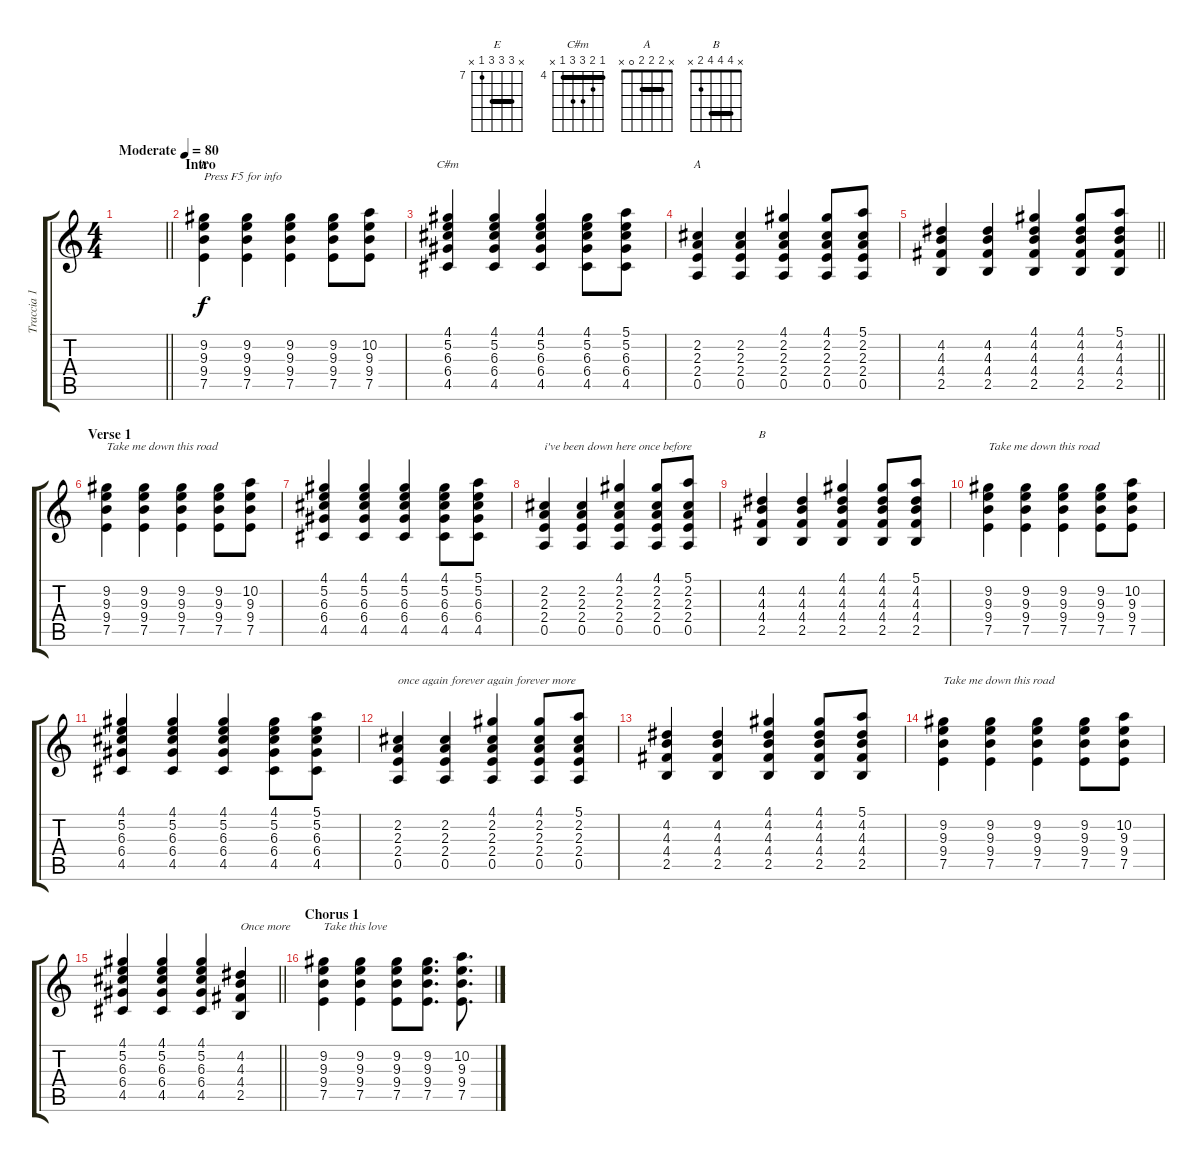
\track ("Traccia 1" "Traccia 1") {instrument electricguitarclean}
\staff {score tabs}
\tuning (E4 B3 G3 D3 A2 E2) {hide}
\chord ("E" x 9 9 9 7 x) {firstfret 7 barre 9}
\chord ("C#m" 4 5 6 6 4 x) {firstfret 4 barre 4}
\chord ("A" x 2 2 2 0 x) {barre 2}
\chord ("B" x 4 4 4 2 x) {barre 4}
\ts (4 4)
\tempo (80 "Moderate")
\clef g2
\barLineRight lightlight
\ks c
|
\section ("" "Intro")
(9.2 9.3 9.4 7.5).4{ch "E" txt "Press F5 for info"} (9.2 9.3 9.4 7.5).4 (9.2 9.3 9.4 7.5).4 (9.2 9.3 9.4 7.5).8 (10.2 9.3 9.4 7.5).8 |
(4.1 5.2 6.3 6.4 4.5).4{ch "C#m"} (4.1 5.2 6.3 6.4 4.5).4 (4.1 5.2 6.3 6.4 4.5).4 (4.1 5.2 6.3 6.4 4.5).8 (5.1 5.2 6.3 6.4 4.5).8 |
(2.2 2.3 2.4 0.5).4{ch "A"} (2.2 2.3 2.4 0.5).4 (4.1 2.2 2.3 2.4 0.5).4 (4.1 2.2 2.3 2.4 0.5).8 (5.1 2.2 2.3 2.4 0.5).8 |
\barLineRight lightlight
(4.2 4.3 4.4 2.5).4 (4.2 4.3 4.4 2.5).4 (4.1 4.2 4.3 4.4 2.5).4 (4.1 4.2 4.3 4.4 2.5).8 (5.1 4.2 4.3 4.4 2.5).8 |
\section ("" "Verse 1")
(9.2 9.3 9.4 7.5).4{txt "Take me down this road"} (9.2 9.3 9.4 7.5).4 (9.2 9.3 9.4 7.5).4 (9.2 9.3 9.4 7.5).8 (10.2 9.3 9.4 7.5).8 |
(4.1 5.2 6.3 6.4 4.5).4 (4.1 5.2 6.3 6.4 4.5).4 (4.1 5.2 6.3 6.4 4.5).4 (4.1 5.2 6.3 6.4 4.5).8 (5.1 5.2 6.3 6.4 4.5).8 |
(2.2 2.3 2.4 0.5).4{txt "i've been down here once before"} (2.2 2.3 2.4 0.5).4 (4.1 2.2 2.3 2.4 0.5).4 (4.1 2.2 2.3 2.4 0.5).8 (5.1 2.2 2.3 2.4 0.5).8 |
(4.2 4.3 4.4 2.5).4{ch "B"} (4.2 4.3 4.4 2.5).4 (4.1 4.2 4.3 4.4 2.5).4 (4.1 4.2 4.3 4.4 2.5).8 (5.1 4.2 4.3 4.4 2.5).8 |
(9.2 9.3 9.4 7.5).4{txt "Take me down this road"} (9.2 9.3 9.4 7.5).4 (9.2 9.3 9.4 7.5).4 (9.2 9.3 9.4 7.5).8 (10.2 9.3 9.4 7.5).8 |
(4.1 5.2 6.3 6.4 4.5).4 (4.1 5.2 6.3 6.4 4.5).4 (4.1 5.2 6.3 6.4 4.5).4 (4.1 5.2 6.3 6.4 4.5).8 (5.1 5.2 6.3 6.4 4.5).8 |
(2.2 2.3 2.4 0.5).4{txt "once again forever again forever more"} (2.2 2.3 2.4 0.5).4 (4.1 2.2 2.3 2.4 0.5).4 (4.1 2.2 2.3 2.4 0.5).8 (5.1 2.2 2.3 2.4 0.5).8 |
(4.2 4.3 4.4 2.5).4 (4.2 4.3 4.4 2.5).4 (4.1 4.2 4.3 4.4 2.5).4 (4.1 4.2 4.3 4.4 2.5).8 (5.1 4.2 4.3 4.4 2.5).8 |
(9.2 9.3 9.4 7.5).4{txt "Take me down this road"} (9.2 9.3 9.4 7.5).4 (9.2 9.3 9.4 7.5).4 (9.2 9.3 9.4 7.5).8 (10.2 9.3 9.4 7.5).8 |
\barLineRight lightlight
(4.1 5.2 6.3 6.4 4.5).4 (4.1 5.2 6.3 6.4 4.5).4 (4.1 5.2 6.3 6.4 4.5).4 (4.2 4.3 4.4 2.5).4{txt "Once more"} |
\section ("" "Chorus 1")
(9.2 9.3 9.4 7.5).4{txt "Take this love"} (9.2 9.3 9.4 7.5).4 (9.2 9.3 9.4 7.5).8 (9.2 9.3 9.4 7.5).8{d} (10.2 9.3 9.4 7.5).8{d}
